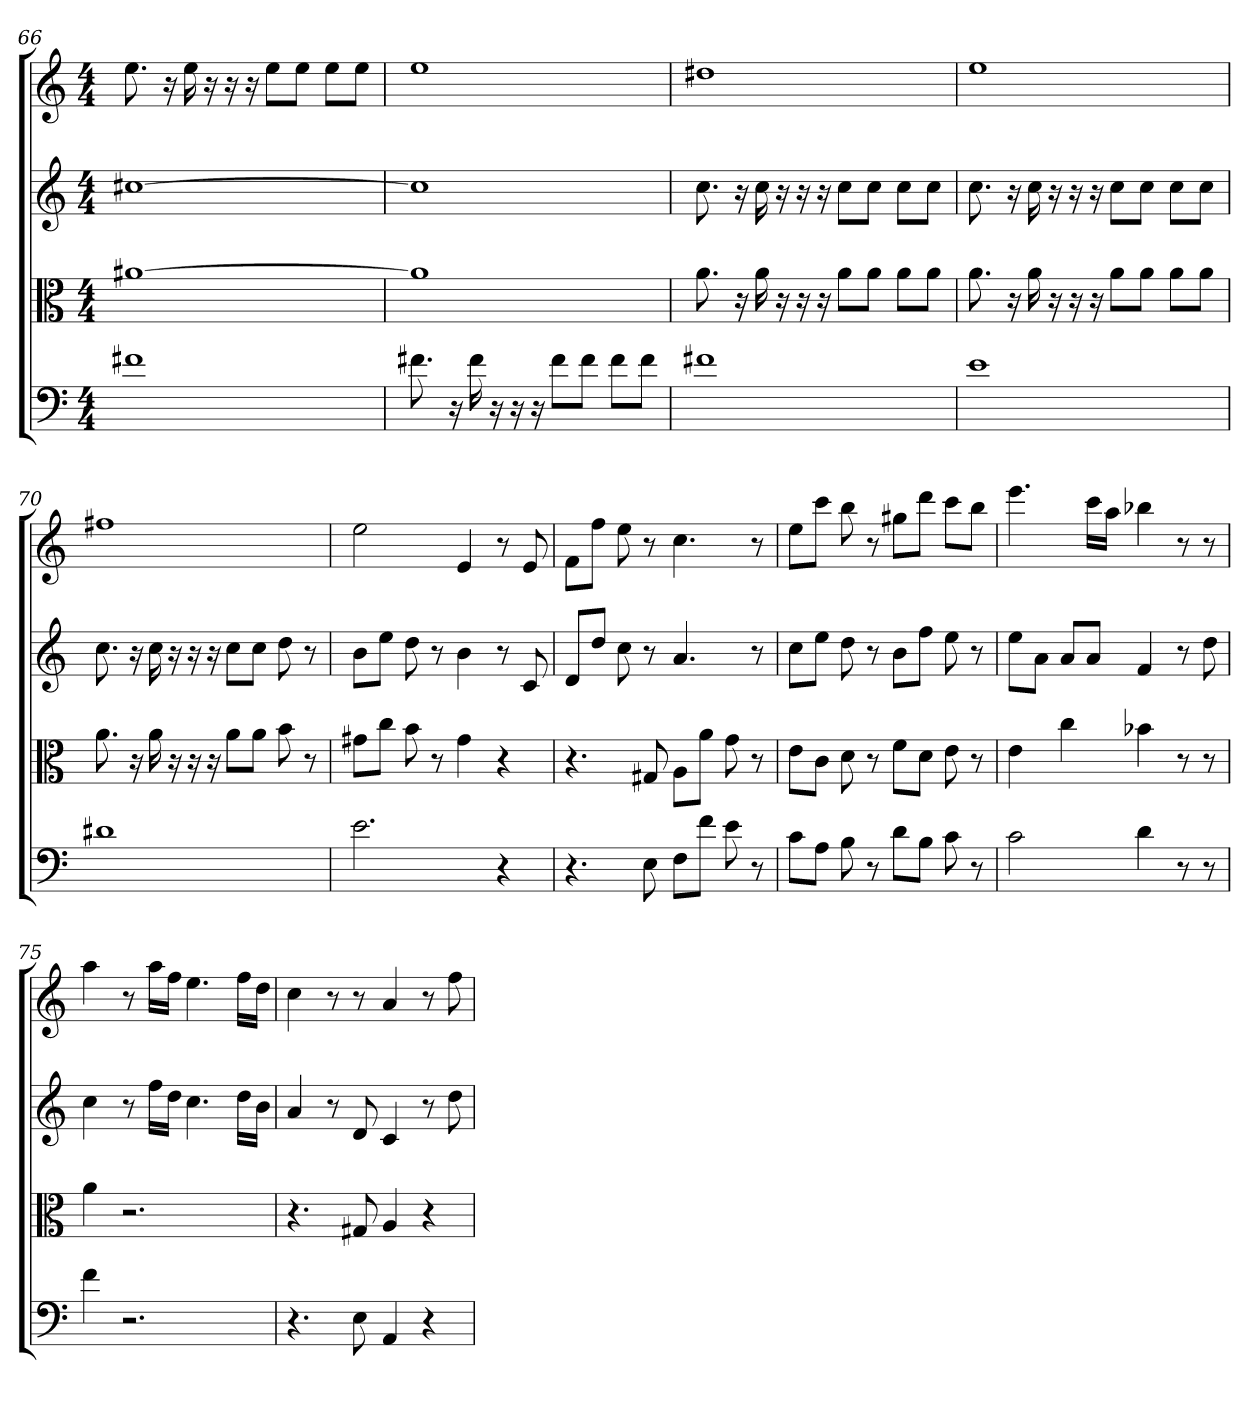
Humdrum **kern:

**kern	**kern	**kern	**kern
*part4	*part3	*part2	*part1
*staff4	*staff3	*staff2	*staff1
*clefF4	*clefC3	*clefG2	*clefG2
*k[]	*k[]	*k[]	*k[]
*C:	*C:	*C:	*C:
*M4/4	*M4/4	*M4/4	*M4/4
=66	=66	=66	=66
1f#X	[1a#X	[1cc#X	8.ee
.	.	.	16r
.	.	.	16ee
.	.	.	16r
.	.	.	16r
.	.	.	16r
.	.	.	8ee\L
.	.	.	8ee\J
.	.	.	8ee\L
.	.	.	8ee\J
=67	=67	=67	=67
8.f#X	1a#]	1cc#]	1ee
16r	.	.	.
16f#	.	.	.
16r	.	.	.
16r	.	.	.
16r	.	.	.
8f#\L	.	.	.
8f#\J	.	.	.
8f#\L	.	.	.
8f#\J	.	.	.
=68	=68	=68	=68
1f#X	8.a	8.cc	1dd#X
.	16r	16r	.
.	16a	16cc	.
.	16r	16r	.
.	16r	16r	.
.	16r	16r	.
.	8a\L	8cc\L	.
.	8a\J	8cc\J	.
.	8a\L	8cc\L	.
.	8a\J	8cc\J	.
=69	=69	=69	=69
1e	8.a	8.cc	1ee
.	16r	16r	.
.	16a	16cc	.
.	16r	16r	.
.	16r	16r	.
.	16r	16r	.
.	8a\L	8cc\L	.
.	8a\J	8cc\J	.
.	8a\L	8cc\L	.
.	8a\J	8cc\J	.
=70	=70	=70	=70
1d#X	8.a	8.cc	1ff#X
.	16r	16r	.
.	16a	16cc	.
.	16r	16r	.
.	16r	16r	.
.	16r	16r	.
.	8a\L	8cc\L	.
.	8a\J	8cc\J	.
.	8b	8dd	.
.	8r	8r	.
=71	=71	=71	=71
2.e	8g#X\L	8b\L	2ee
.	8cc\J	8ee\J	.
.	8b	8dd	.
.	8r	8r	.
.	4g#	4b	4e
4r	4r	8r	8r
.	.	8c	8e
=72	=72	=72	=72
4.r	4.r	8d/L	8f\L
.	.	8dd/J	8ff\J
.	.	8cc	8ee
8E	8G#X	8r	8r
8F\L	8A\L	4.a	4.cc
8f\J	8a\J	.	.
8e	8g	.	.
8r	8r	8r	8r
=73	=73	=73	=73
8c\L	8e\L	8cc\L	8ee\L
8A\J	8c\J	8ee\J	8ccc\J
8B	8d	8dd	8bb
8r	8r	8r	8r
8d\L	8f\L	8b\L	8gg#X\L
8B\J	8d\J	8ff\J	8ddd\J
8c	8e	8ee	8ccc\L
8r	8r	8r	8bb\J
=74	=74	=74	=74
2c	4e	8ee\L	4.eee
.	.	8a\J	.
.	4cc	8a/L	.
.	.	8a/J	16ccc\LL
.	.	.	16aa\JJ
4d	4b-X	4f	4bb-X
8r	8r	8r	8r
8r	8r	8dd	8r
=75	=75	=75	=75
4f	4a	4cc	4aa
2.r	2.r	8r	8r
.	.	16ff\LL	16aa\LL
.	.	16dd\JJ	16ff\JJ
.	.	4.cc	4.ee
.	.	16dd\LL	16ff\LL
.	.	16b\JJ	16dd\JJ
=76	=76	=76	=76
4.r	4.r	4a	4cc
.	.	8r	8r
8E	8G#X	8d	8r
4AA	4A	4c	4a
4r	4r	8r	8r
.	.	8dd	8ff
=	=	=	=
*-	*-	*-	*-
